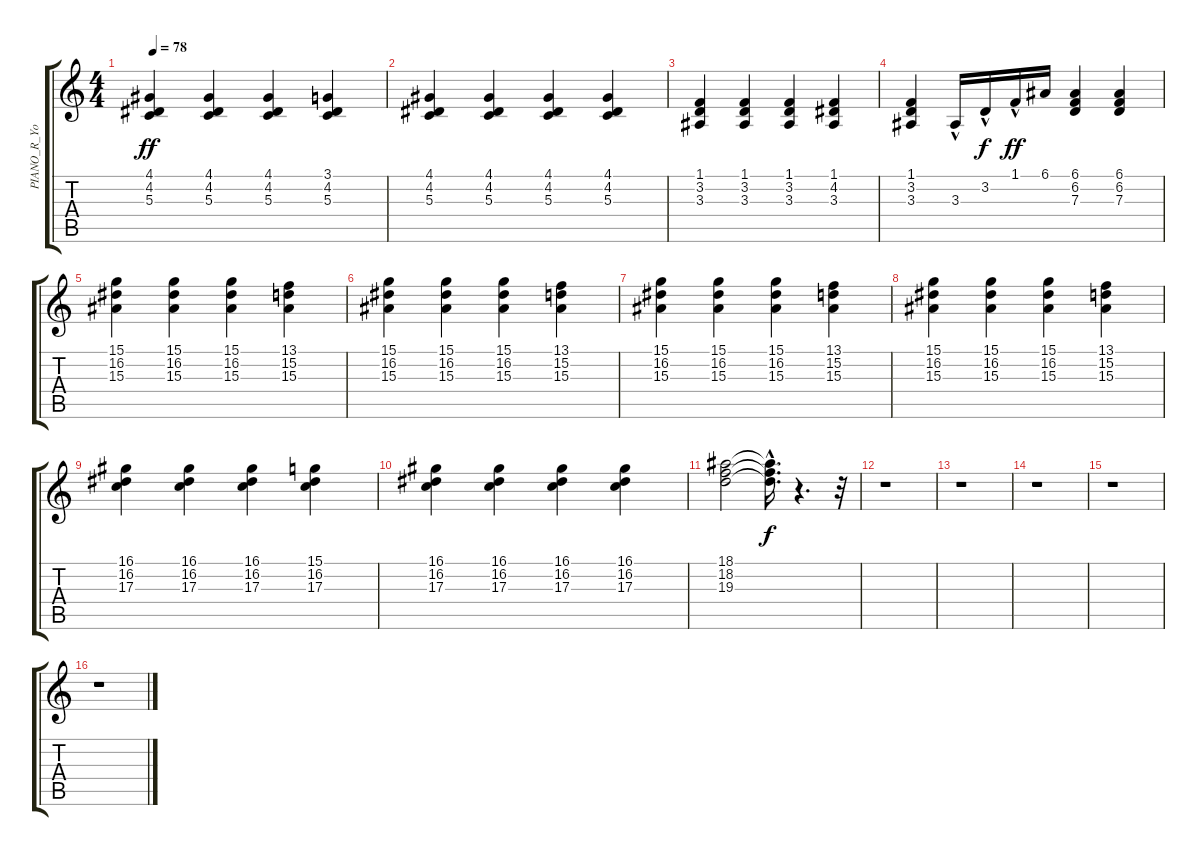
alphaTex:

\track ("PIANO_R_Yoshiki" "PIANO_R_Yo") {instrument acousticgrandpiano}
\staff {score tabs}
\tuning (E4 B3 G3 D3 A2 E2) {hide}
\ts (4 4)
\tempo 78
\clef g2
\ks c
(4.1 4.2 5.3).4{dy ff} (4.1 4.2 5.3).4 (4.1 4.2 5.3).4 (3.1 4.2 5.3).4 |
(4.1 4.2 5.3).4 (4.1 4.2 5.3).4 (4.1 4.2 5.3).4 (4.1 4.2 5.3).4 |
(1.1 3.2 3.3).4 (1.1 3.2 3.3).4 (1.1 3.2 3.3).4 (1.1 4.2 3.3).4 |
(1.1 3.2 3.3).4 3.3{hac}.16 3.2{hac}.16{dy f} 1.1{hac}.16{dy ff} 6.1.16 (6.1 6.2 7.3).4 (6.1 6.2 7.3).4 |
(15.1 16.2 15.3).4 (15.1 16.2 15.3).4 (15.1 16.2 15.3).4 (13.1 15.2 15.3).4 |
(15.1 16.2 15.3).4 (15.1 16.2 15.3).4 (15.1 16.2 15.3).4 (13.1 15.2 15.3).4 |
(15.1 16.2 15.3).4 (15.1 16.2 15.3).4 (15.1 16.2 15.3).4 (13.1 15.2 15.3).4 |
(15.1 16.2 15.3).4 (15.1 16.2 15.3).4 (15.1 16.2 15.3).4 (13.1 15.2 15.3).4 |
(16.1 16.2 17.3).4 (16.1 16.2 17.3).4 (16.1 16.2 17.3).4 (15.1 16.2 17.3).4 |
(16.1 16.2 17.3).4 (16.1 16.2 17.3).4 (16.1 16.2 17.3).4 (16.1 16.2 17.3).4 |
(18.1 18.2 19.3).2 (18.1{hac t} 18.2{t} 19.3{t}).16{d dy f} r.4{d} r.32 |
r.1 |
r.1 |
r.1 |
r.1 |
r.1
